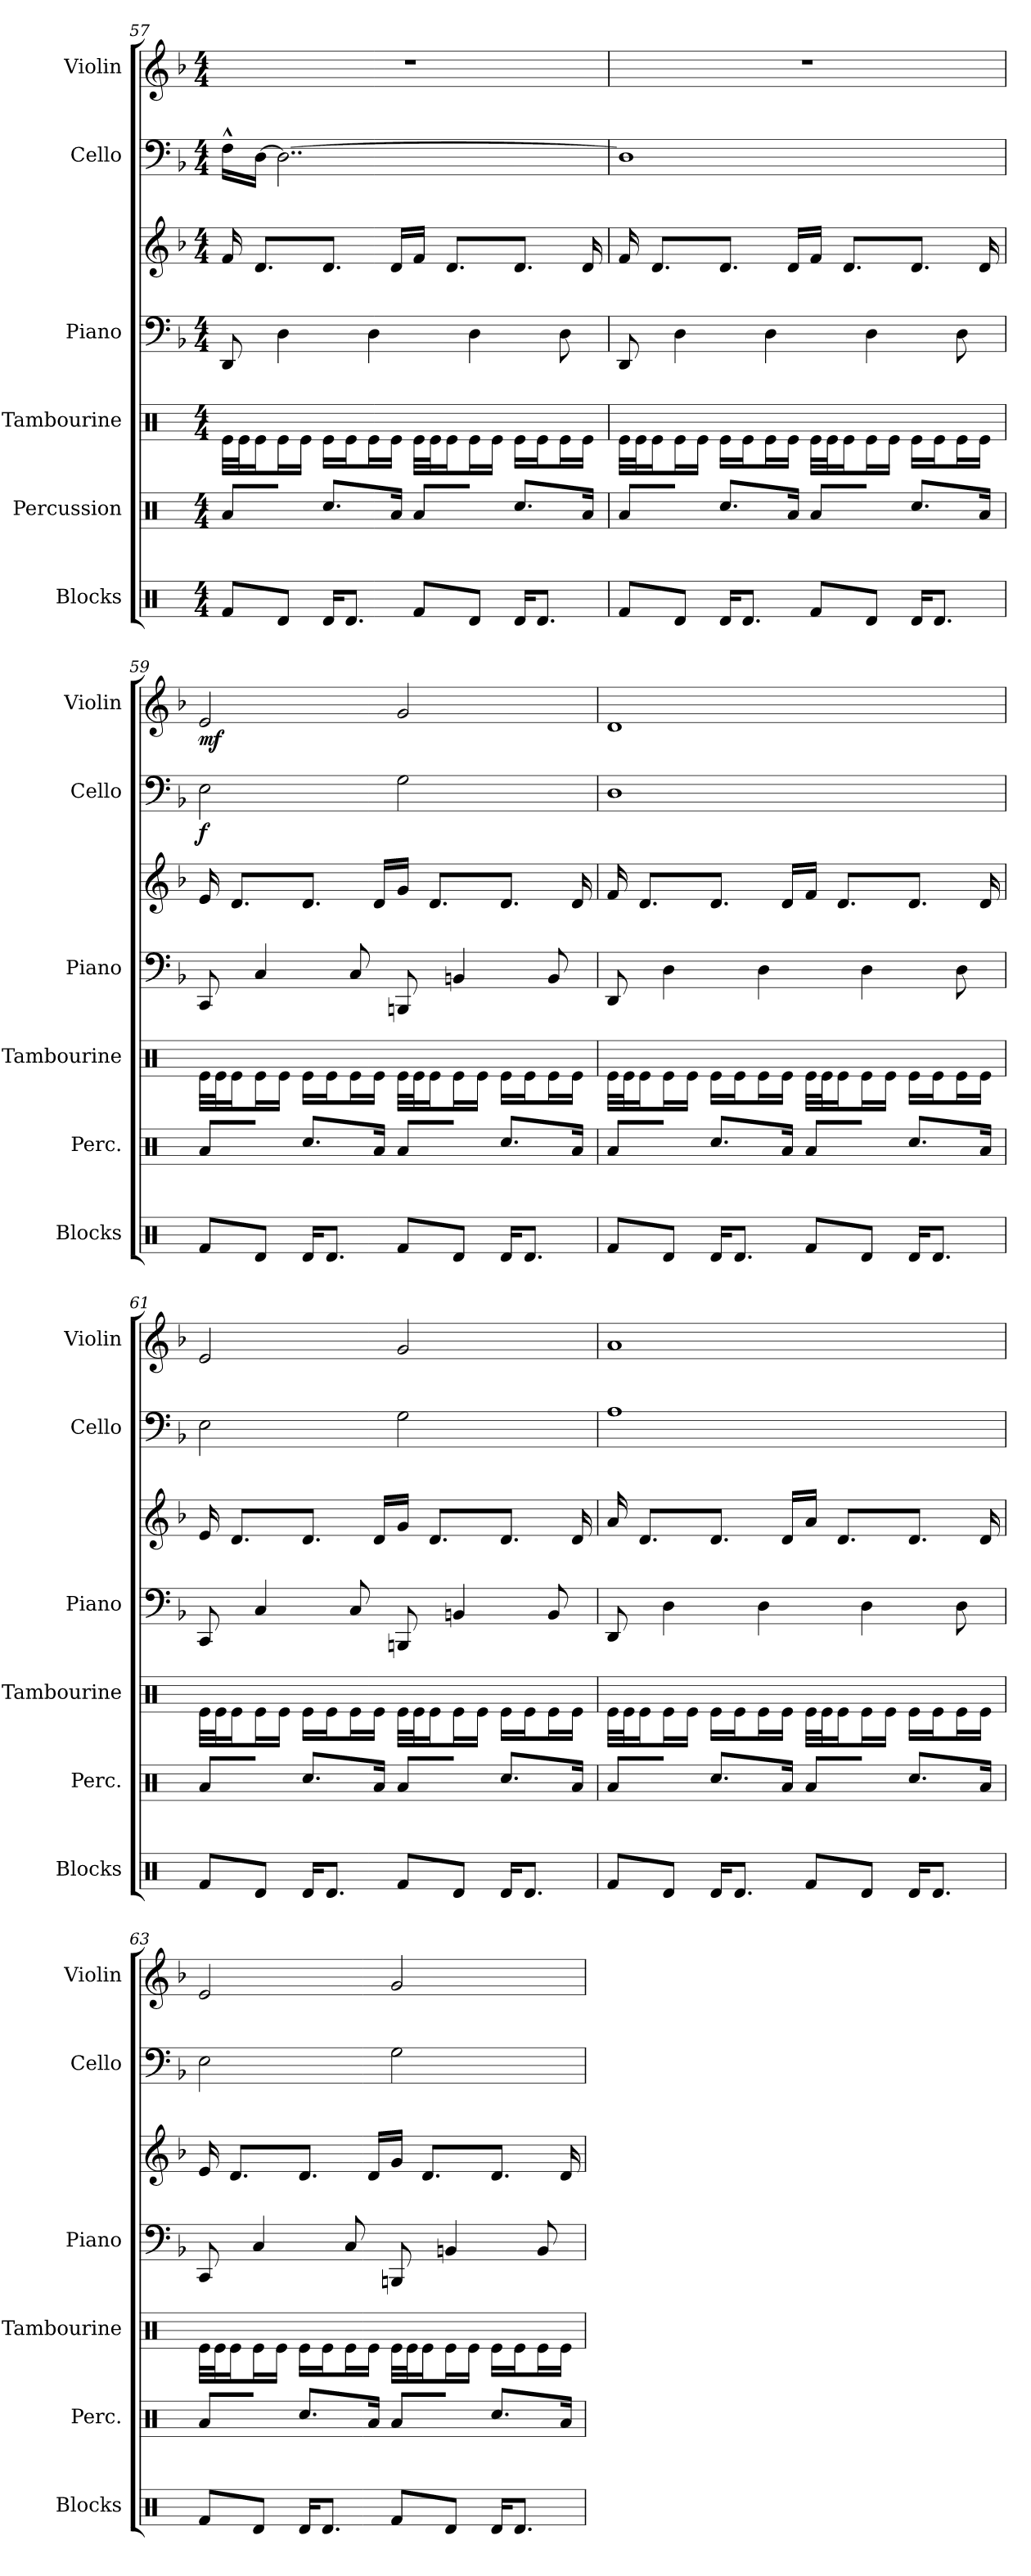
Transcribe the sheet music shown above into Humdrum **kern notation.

**kern	**kern	**kern	**kern	**kern	**kern	**dynam	**kern	**dynam
*part6	*part5	*part4	*part3	*part3	*part2	*part2	*part1	*part1
*staff7	*staff6	*staff5	*staff4	*staff3	*staff2	*staff2	*staff1	*staff1
*I"Blocks	*I"Percussion	*I"Tambourine	*I"Piano	*	*I"Cello	*	*I"Violin	*
*I'Blocks	*I'Perc.	*I'Tambourine	*I'Piano	*	*I'Cello	*	*I'Violin	*
!!LO:PB:g=z
*clefX	*clefX	*clefX	*clefF4	*clefG2	*clefF4	*	*clefG2	*
*k[]	*k[]	*k[]	*k[b-]	*k[b-]	*k[b-]	*	*k[b-]	*
*M4/4	*M4/4	*M4/4	*M4/4	*M4/4	*M4/4	*	*M4/4	*
=57	=57	=57	=57	=57	=57	=57	=57	=57
8Rf/L	8Ra/L	32Re\LLL	8DD/	16f/	16F^^\LL	.	1r	.
.	.	32Re\J	.	.	.	.	.	.
.	.	16Re\J	.	8.d/L	[16D\JJ	.	.	.
8Rd/J	8R/J	16Re\L	4D\	.	2..D\_	.	.	.
.	.	16Re\JJ	.	.	.	.	.	.
16Rd/KL	8.Rcc/L	16Re\LL	.	8.d/J	.	.	.	.
8.Rd/J	.	16Re\J	.	.	.	.	.	.
.	.	16Re\L	4D\	.	.	.	.	.
.	16Ra\Jk	16Re\JJ	.	16d/LL	.	.	.	.
8Rf/L	8Ra/L	32Re\LLL	.	16f/JJ	.	.	.	.
.	.	32Re\J	.	.	.	.	.	.
.	.	16Re\J	.	8.d/L	.	.	.	.
8Rd/J	8R/J	16Re\L	4D\	.	.	.	.	.
.	.	16Re\JJ	.	.	.	.	.	.
16Rd/KL	8.Rcc/L	16Re\LL	.	8.d/J	.	.	.	.
8.Rd/J	.	16Re\J	.	.	.	.	.	.
.	.	16Re\L	8D\	.	.	.	.	.
.	16Ra\Jk	16Re\JJ	.	16d/	.	.	.	.
=58	=58	=58	=58	=58	=58	=58	=58	=58
8Rf/L	8Ra/L	32Re\LLL	8DD/	16f/	1D]	.	1r	.
.	.	32Re\J	.	.	.	.	.	.
.	.	16Re\J	.	8.d/L	.	.	.	.
8Rd/J	8R/J	16Re\L	4D\	.	.	.	.	.
.	.	16Re\JJ	.	.	.	.	.	.
16Rd/KL	8.Rcc/L	16Re\LL	.	8.d/J	.	.	.	.
8.Rd/J	.	16Re\J	.	.	.	.	.	.
.	.	16Re\L	4D\	.	.	.	.	.
.	16Ra\Jk	16Re\JJ	.	16d/LL	.	.	.	.
8Rf/L	8Ra/L	32Re\LLL	.	16f/JJ	.	.	.	.
.	.	32Re\J	.	.	.	.	.	.
.	.	16Re\J	.	8.d/L	.	.	.	.
8Rd/J	8R/J	16Re\L	4D\	.	.	.	.	.
.	.	16Re\JJ	.	.	.	.	.	.
16Rd/KL	8.Rcc/L	16Re\LL	.	8.d/J	.	.	.	.
8.Rd/J	.	16Re\J	.	.	.	.	.	.
.	.	16Re\L	8D\	.	.	.	.	.
.	16Ra\Jk	16Re\JJ	.	16d/	.	.	.	.
=59	=59	=59	=59	=59	=59	=59	=59	=59
!	!	!	!	!	!	!LO:DY:b	!	!LO:DY:b
8Rf/L	8Ra/L	32Re\LLL	8CC/	16e/	2E\	f	2e/	mf
.	.	32Re\J	.	.	.	.	.	.
.	.	16Re\J	.	8.d/L	.	.	.	.
8Rd/J	8R/J	16Re\L	4C/	.	.	.	.	.
.	.	16Re\JJ	.	.	.	.	.	.
16Rd/KL	8.Rcc/L	16Re\LL	.	8.d/J	.	.	.	.
8.Rd/J	.	16Re\J	.	.	.	.	.	.
.	.	16Re\L	8C/	.	.	.	.	.
.	16Ra\Jk	16Re\JJ	.	16d/LL	.	.	.	.
8Rf/L	8Ra/L	32Re\LLL	8BBBn/	16g/JJ	2G\	.	2g/	.
.	.	32Re\J	.	.	.	.	.	.
.	.	16Re\J	.	8.d/L	.	.	.	.
8Rd/J	8R/J	16Re\L	4BBn/	.	.	.	.	.
.	.	16Re\JJ	.	.	.	.	.	.
16Rd/KL	8.Rcc/L	16Re\LL	.	8.d/J	.	.	.	.
8.Rd/J	.	16Re\J	.	.	.	.	.	.
.	.	16Re\L	8BB/	.	.	.	.	.
.	16Ra\Jk	16Re\JJ	.	16d/	.	.	.	.
=60	=60	=60	=60	=60	=60	=60	=60	=60
8Rf/L	8Ra/L	32Re\LLL	8DD/	16f/	1D	.	1d	.
.	.	32Re\J	.	.	.	.	.	.
.	.	16Re\J	.	8.d/L	.	.	.	.
8Rd/J	8R/J	16Re\L	4D\	.	.	.	.	.
.	.	16Re\JJ	.	.	.	.	.	.
16Rd/KL	8.Rcc/L	16Re\LL	.	8.d/J	.	.	.	.
8.Rd/J	.	16Re\J	.	.	.	.	.	.
.	.	16Re\L	4D\	.	.	.	.	.
.	16Ra\Jk	16Re\JJ	.	16d/LL	.	.	.	.
8Rf/L	8Ra/L	32Re\LLL	.	16f/JJ	.	.	.	.
.	.	32Re\J	.	.	.	.	.	.
.	.	16Re\J	.	8.d/L	.	.	.	.
8Rd/J	8R/J	16Re\L	4D\	.	.	.	.	.
.	.	16Re\JJ	.	.	.	.	.	.
16Rd/KL	8.Rcc/L	16Re\LL	.	8.d/J	.	.	.	.
8.Rd/J	.	16Re\J	.	.	.	.	.	.
.	.	16Re\L	8D\	.	.	.	.	.
.	16Ra\Jk	16Re\JJ	.	16d/	.	.	.	.
!!LO:LB:g=z
=61	=61	=61	=61	=61	=61	=61	=61	=61
8Rf/L	8Ra/L	32Re\LLL	8CC/	16e/	2E\	.	2e/	.
.	.	32Re\J	.	.	.	.	.	.
.	.	16Re\J	.	8.d/L	.	.	.	.
8Rd/J	8R/J	16Re\L	4C/	.	.	.	.	.
.	.	16Re\JJ	.	.	.	.	.	.
16Rd/KL	8.Rcc/L	16Re\LL	.	8.d/J	.	.	.	.
8.Rd/J	.	16Re\J	.	.	.	.	.	.
.	.	16Re\L	8C/	.	.	.	.	.
.	16Ra\Jk	16Re\JJ	.	16d/LL	.	.	.	.
8Rf/L	8Ra/L	32Re\LLL	8BBBn/	16g/JJ	2G\	.	2g/	.
.	.	32Re\J	.	.	.	.	.	.
.	.	16Re\J	.	8.d/L	.	.	.	.
8Rd/J	8R/J	16Re\L	4BBn/	.	.	.	.	.
.	.	16Re\JJ	.	.	.	.	.	.
16Rd/KL	8.Rcc/L	16Re\LL	.	8.d/J	.	.	.	.
8.Rd/J	.	16Re\J	.	.	.	.	.	.
.	.	16Re\L	8BB/	.	.	.	.	.
.	16Ra\Jk	16Re\JJ	.	16d/	.	.	.	.
=62	=62	=62	=62	=62	=62	=62	=62	=62
8Rf/L	8Ra/L	32Re\LLL	8DD/	16a/	1A	.	1a	.
.	.	32Re\J	.	.	.	.	.	.
.	.	16Re\J	.	8.d/L	.	.	.	.
8Rd/J	8R/J	16Re\L	4D\	.	.	.	.	.
.	.	16Re\JJ	.	.	.	.	.	.
16Rd/KL	8.Rcc/L	16Re\LL	.	8.d/J	.	.	.	.
8.Rd/J	.	16Re\J	.	.	.	.	.	.
.	.	16Re\L	4D\	.	.	.	.	.
.	16Ra\Jk	16Re\JJ	.	16d/LL	.	.	.	.
8Rf/L	8Ra/L	32Re\LLL	.	16a/JJ	.	.	.	.
.	.	32Re\J	.	.	.	.	.	.
.	.	16Re\J	.	8.d/L	.	.	.	.
8Rd/J	8R/J	16Re\L	4D\	.	.	.	.	.
.	.	16Re\JJ	.	.	.	.	.	.
16Rd/KL	8.Rcc/L	16Re\LL	.	8.d/J	.	.	.	.
8.Rd/J	.	16Re\J	.	.	.	.	.	.
.	.	16Re\L	8D\	.	.	.	.	.
.	16Ra\Jk	16Re\JJ	.	16d/	.	.	.	.
=63	=63	=63	=63	=63	=63	=63	=63	=63
8Rf/L	8Ra/L	32Re\LLL	8CC/	16e/	2E\	.	2e/	.
.	.	32Re\J	.	.	.	.	.	.
.	.	16Re\J	.	8.d/L	.	.	.	.
8Rd/J	8R/J	16Re\L	4C/	.	.	.	.	.
.	.	16Re\JJ	.	.	.	.	.	.
16Rd/KL	8.Rcc/L	16Re\LL	.	8.d/J	.	.	.	.
8.Rd/J	.	16Re\J	.	.	.	.	.	.
.	.	16Re\L	8C/	.	.	.	.	.
.	16Ra\Jk	16Re\JJ	.	16d/LL	.	.	.	.
8Rf/L	8Ra/L	32Re\LLL	8BBBn/	16g/JJ	2G\	.	2g/	.
.	.	32Re\J	.	.	.	.	.	.
.	.	16Re\J	.	8.d/L	.	.	.	.
8Rd/J	8R/J	16Re\L	4BBn/	.	.	.	.	.
.	.	16Re\JJ	.	.	.	.	.	.
16Rd/KL	8.Rcc/L	16Re\LL	.	8.d/J	.	.	.	.
8.Rd/J	.	16Re\J	.	.	.	.	.	.
.	.	16Re\L	8BB/	.	.	.	.	.
.	16Ra\Jk	16Re\JJ	.	16d/	.	.	.	.
=	=	=	=	=	=	=	=	=
*-	*-	*-	*-	*-	*-	*-	*-	*-
